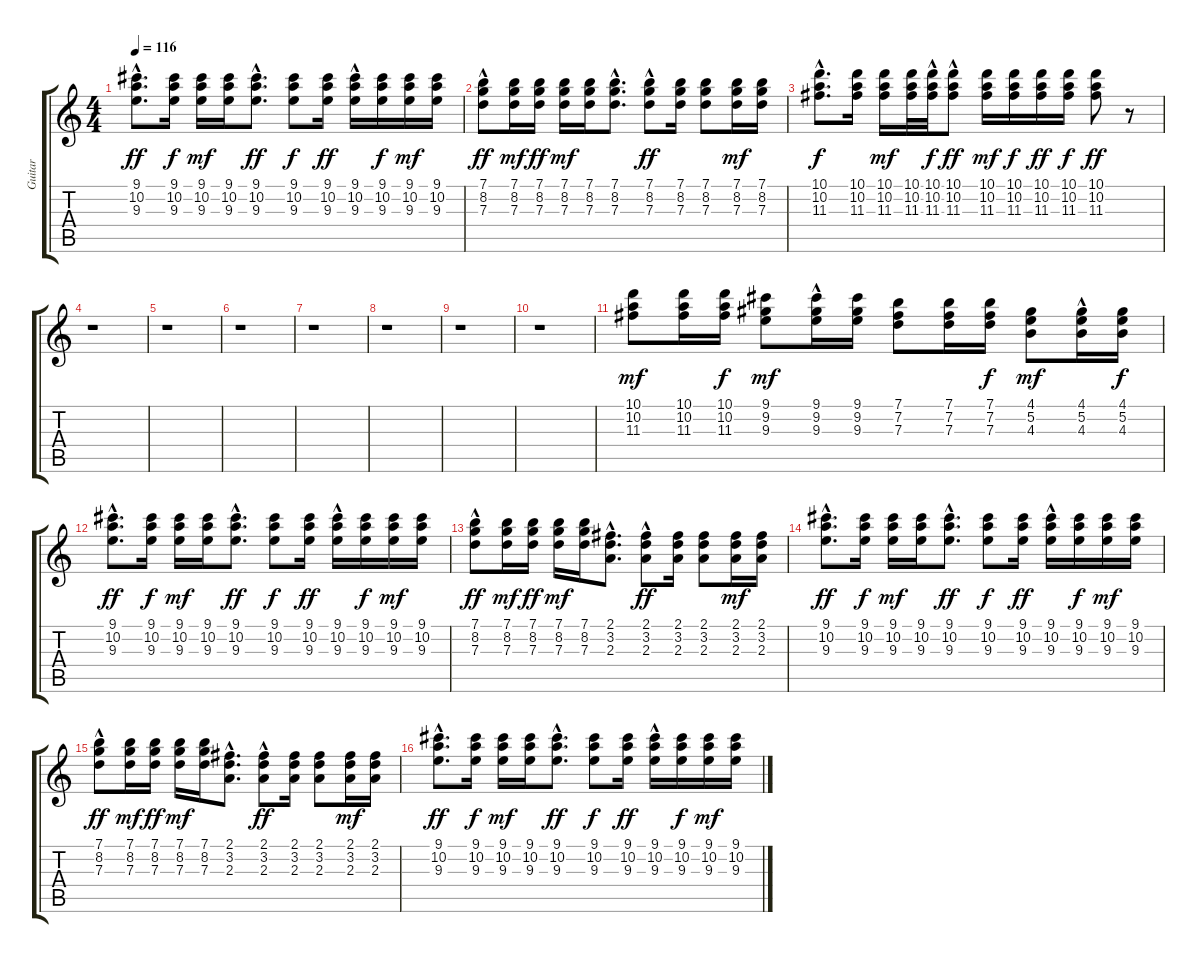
\track ("Guitar" "Guitar") {instrument electricguitarclean}
\staff {score tabs}
\tuning (E4 B3 G3 D3 A2 E2) {hide}
\ts (4 4)
\tempo 116
\clef g2
\ks c
(9.1{hac} 10.2{hac} 9.3).8{d dy ff} (9.1 10.2 9.3).16{dy f} (9.1 10.2 9.3).16{dy mf} (9.1 10.2 9.3).16 (9.1{hac} 10.2{hac} 9.3{hac}).8{d dy ff} (9.1 10.2 9.3).8{dy f} (9.1 10.2 9.3).16{dy ff} (9.1 10.2{hac} 9.3{hac}).16 (9.1 10.2 9.3).16{dy f} (9.1 10.2 9.3).16{dy mf} (9.1 10.2 9.3).16 |
(7.1 8.2{hac} 7.3).8{dy ff} (7.1 8.2 7.3).16{dy mf} (7.1 8.2 7.3).16{dy ff} (7.1 8.2 7.3).16{dy mf} (7.1 8.2 7.3).16 (7.1 8.2{hac} 7.3{hac}).8{d} (7.1 8.2 7.3{hac}).8{dy ff} (7.1 8.2 7.3).16 (7.1 8.2 7.3).8 (7.1 8.2 7.3).16{dy mf} (7.1 8.2 7.3).16 |
(10.1{hac} 10.2{hac} 11.3{hac}).8{d dy f} (10.1 10.2 11.3).16 (10.1 10.2 11.3).16{dy mf} (10.1 10.2 11.3).32 (10.1 10.2 11.3{hac}).32{dy f} (10.1 10.2{hac} 11.3).8{dy ff} (10.1 10.2 11.3).16{dy mf} (10.1 10.2 11.3).16{dy f} (10.1 10.2 11.3).16{dy ff} (10.1 10.2 11.3).16{dy f} (10.1 10.2 11.3).8{dy ff} r.8 |
r.1 |
r.1 |
r.1 |
r.1 |
r.1 |
r.1 |
r.1 |
(10.1 10.2 11.3).8{dy mf} (10.1 10.2 11.3).16 (10.1 10.2 11.3).16{dy f} (9.1 9.2 9.3).8{dy mf} (9.1 9.2 9.3{hac}).16 (9.1 9.2 9.3).16 (7.1 7.2 7.3).8 (7.1 7.2 7.3).16 (7.1 7.2 7.3).16{dy f} (4.1 5.2 4.3).8{dy mf} (4.1 5.2 4.3{hac}).16 (4.1 5.2 4.3).16{dy f} |
(9.1{hac} 10.2{hac} 9.3).8{d dy ff} (9.1 10.2 9.3).16{dy f} (9.1 10.2 9.3).16{dy mf} (9.1 10.2 9.3).16 (9.1{hac} 10.2{hac} 9.3{hac}).8{d dy ff} (9.1 10.2 9.3).8{dy f} (9.1 10.2 9.3).16{dy ff} (9.1 10.2{hac} 9.3{hac}).16 (9.1 10.2 9.3).16{dy f} (9.1 10.2 9.3).16{dy mf} (9.1 10.2 9.3).16 |
(7.1 8.2{hac} 7.3).8{dy ff} (7.1 8.2 7.3).16{dy mf} (7.1 8.2 7.3).16{dy ff} (7.1 8.2 7.3).16{dy mf} (7.1 8.2 7.3).16 (2.1 3.2{hac} 2.3{hac}).8{d} (2.1 3.2 2.3{hac}).8{dy ff} (2.1 3.2 2.3).16 (2.1 3.2 2.3).8 (2.1 3.2 2.3).16{dy mf} (2.1 3.2 2.3).16 |
(9.1{hac} 10.2{hac} 9.3).8{d dy ff} (9.1 10.2 9.3).16{dy f} (9.1 10.2 9.3).16{dy mf} (9.1 10.2 9.3).16 (9.1{hac} 10.2{hac} 9.3{hac}).8{d dy ff} (9.1 10.2 9.3).8{dy f} (9.1 10.2 9.3).16{dy ff} (9.1 10.2{hac} 9.3{hac}).16 (9.1 10.2 9.3).16{dy f} (9.1 10.2 9.3).16{dy mf} (9.1 10.2 9.3).16 |
(7.1 8.2{hac} 7.3).8{dy ff} (7.1 8.2 7.3).16{dy mf} (7.1 8.2 7.3).16{dy ff} (7.1 8.2 7.3).16{dy mf} (7.1 8.2 7.3).16 (2.1 3.2{hac} 2.3{hac}).8{d} (2.1 3.2 2.3{hac}).8{dy ff} (2.1 3.2 2.3).16 (2.1 3.2 2.3).8 (2.1 3.2 2.3).16{dy mf} (2.1 3.2 2.3).16 |
(9.1{hac} 10.2{hac} 9.3).8{d dy ff} (9.1 10.2 9.3).16{dy f} (9.1 10.2 9.3).16{dy mf} (9.1 10.2 9.3).16 (9.1{hac} 10.2{hac} 9.3{hac}).8{d dy ff} (9.1 10.2 9.3).8{dy f} (9.1 10.2 9.3).16{dy ff} (9.1 10.2{hac} 9.3{hac}).16 (9.1 10.2 9.3).16{dy f} (9.1 10.2 9.3).16{dy mf} (9.1 10.2 9.3).16
